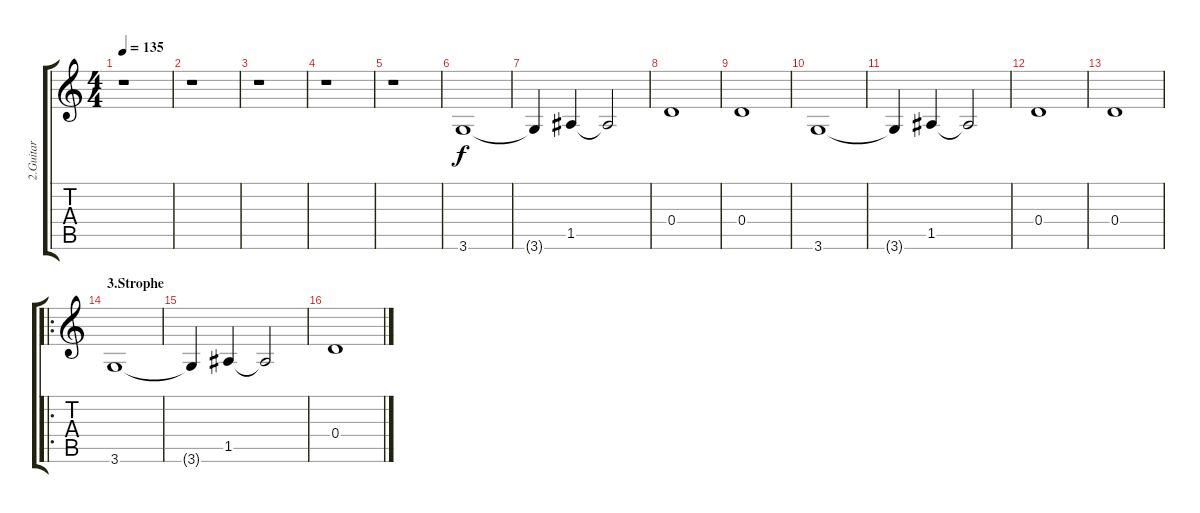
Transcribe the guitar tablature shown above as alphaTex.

\track ("2.Guitar" "2.Guitar") {instrument acousticguitarnylon}
\staff {score tabs}
\tuning (E4 B3 G3 D3 A2 E2) {hide}
\ts (4 4)
\tempo 135
\clef g2
\ks c
r.1{dy f} |
r.1 |
r.1 |
r.1 |
r.1 |
3.6.1{volume 12 instrument acousticguitarnylon} |
3.6{t}.4 1.5.4 1.5{t}.2 |
0.4.1 |
0.4.1 |
3.6.1 |
3.6{t}.4 1.5.4 1.5{t}.2 |
0.4.1 |
0.4.1 |
\ro
\section ("" "3.Strophe")
3.6.1 |
3.6{t}.4 1.5.4 1.5{t}.2 |
0.4.1
